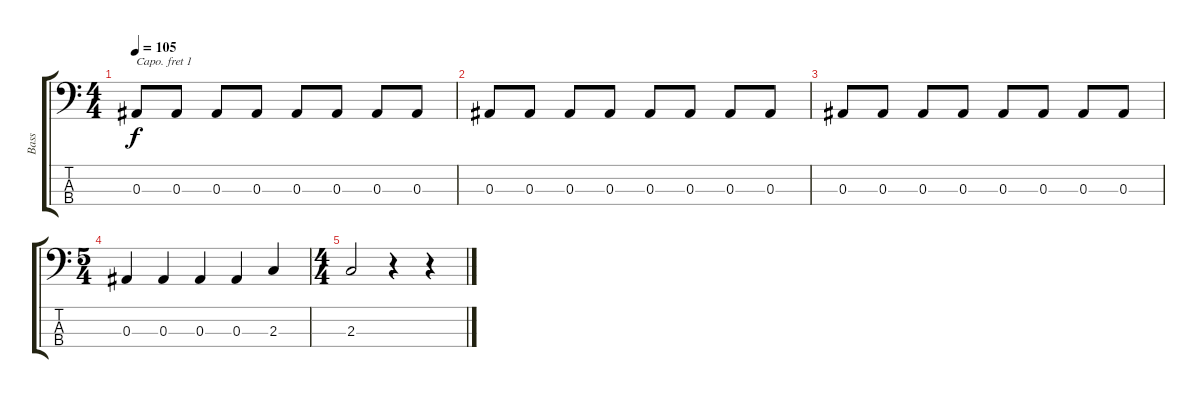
\track ("Bass" "Bass") {instrument electricbassfinger}
\staff {score tabs}
\capo 1
\tuning (G2 D2 A1 E1) {hide}
\ts (4 4)
\tempo 105
\clef f4
\ks c
0.3.8{dy f} 0.3.8 0.3.8 0.3.8 0.3.8 0.3.8 0.3.8 0.3.8 |
0.3.8 0.3.8 0.3.8 0.3.8 0.3.8 0.3.8 0.3.8 0.3.8 |
0.3.8 0.3.8 0.3.8 0.3.8 0.3.8 0.3.8 0.3.8 0.3.8 |
\ts (5 4)
0.3.4 0.3.4 0.3.4 0.3.4 2.3.4 |
\ts (4 4)
2.3.2 r.4 r.4
